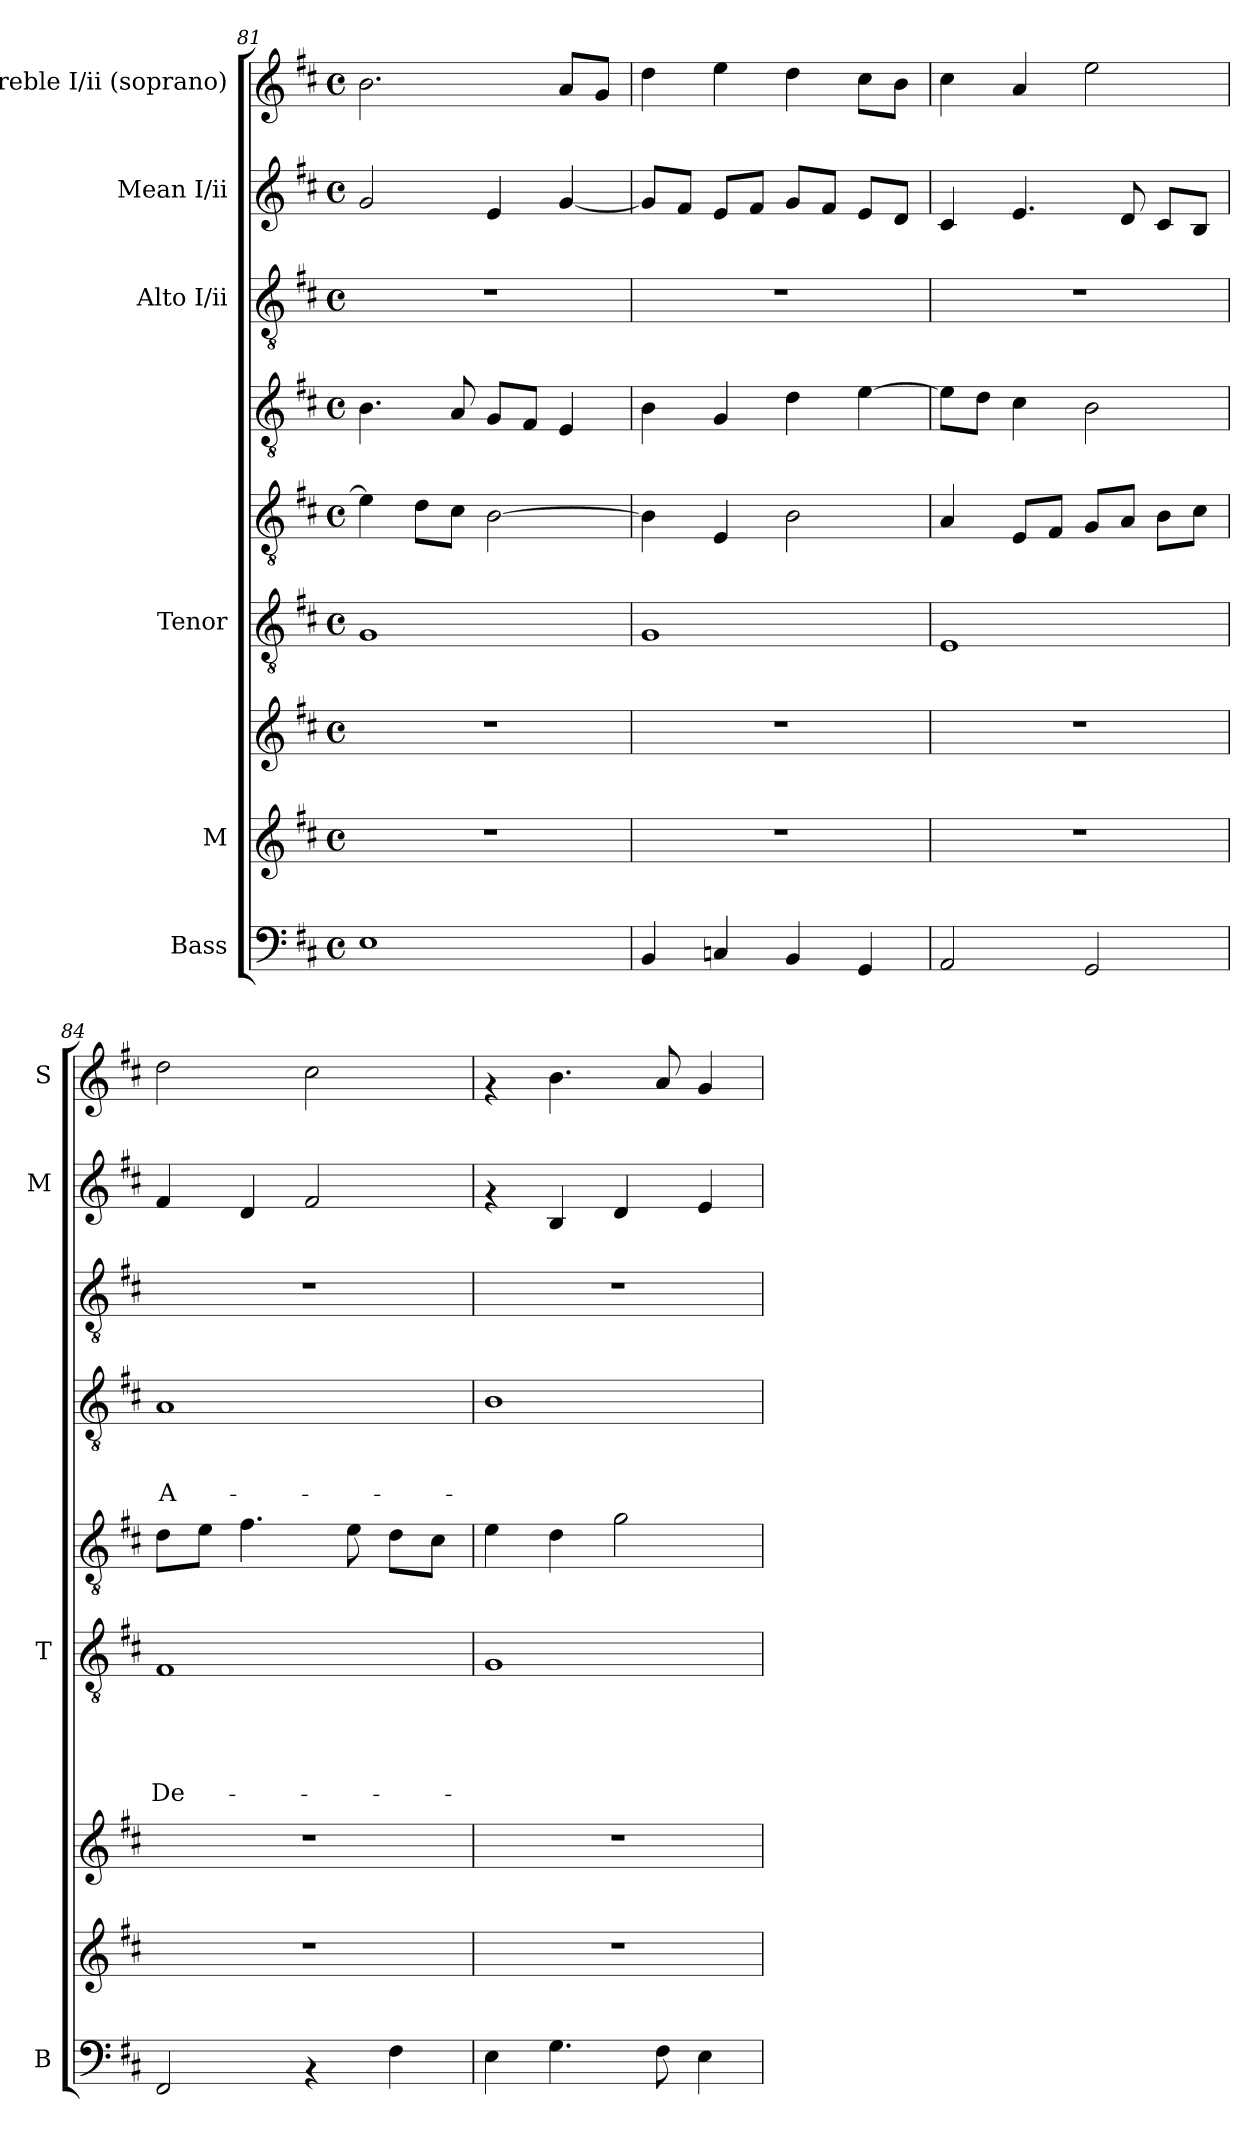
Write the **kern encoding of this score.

**kern	**kern	**kern	**kern	**text	**text	**text	**text	**text	**kern	**kern	**text	**text	**text	**kern	**kern	**kern
*part8	*part7	*part7	*part6	*part6	*part6	*part6	*part6	*part6	*part5	*part4	*part4	*part4	*part4	*part3	*part2	*part1
*staff9	*staff8	*staff7	*staff6	*staff6	*staff6	*staff6	*staff6	*staff6	*staff5	*staff4	*staff4	*staff4	*staff4	*staff3	*staff2	*staff1
*I"Bass	*I"M	*	*I"Tenor	*	*	*	*	*	*	*	*	*	*	*I"Alto I/ii	*I"Mean I/ii	*I"Treble I/ii (soprano)
*I'B	*	*	*I'T	*	*	*	*	*	*	*	*	*	*	*	*I'M	*I'S
*clefF4	*clefG2	*clefG2	*clefGv2	*	*	*	*	*	*clefGv2	*clefGv2	*	*	*	*clefGv2	*clefG2	*clefG2
*k[f#c#]	*k[f#c#]	*k[f#c#]	*k[f#c#]	*	*	*	*	*	*k[f#c#]	*k[f#c#]	*	*	*	*k[f#c#]	*k[f#c#]	*k[f#c#]
*D:	*D:	*D:	*D:	*	*	*	*	*	*D:	*D:	*	*	*	*D:	*D:	*D:
*M4/4	*M4/4	*M4/4	*M4/4	*	*	*	*	*	*M4/4	*M4/4	*	*	*	*M4/4	*M4/4	*M4/4
*met(c)	*met(c)	*met(c)	*met(c)	*	*	*	*	*	*met(c)	*met(c)	*	*	*	*met(c)	*met(c)	*met(c)
=81	=81	=81	=81	=81	=81	=81	=81	=81	=81	=81	=81	=81	=81	=81	=81	=81
1E	1r	1r	1G	.	.	.	.	.	4e\]	4.B\	.	.	.	1r	2g/	2.b\
.	.	.	.	.	.	.	.	.	8d\L	.	.	.	.	.	.	.
.	.	.	.	.	.	.	.	.	8c#\J	8A/	.	.	.	.	.	.
.	.	.	.	.	.	.	.	.	[>2B\	8G/L	.	.	.	.	4e/	.
.	.	.	.	.	.	.	.	.	.	8F#/J	.	.	.	.	.	.
.	.	.	.	.	.	.	.	.	.	4E/	.	.	.	.	[<4g/	8a/L
.	.	.	.	.	.	.	.	.	.	.	.	.	.	.	.	8g/J
=82	=82	=82	=82	=82	=82	=82	=82	=82	=82	=82	=82	=82	=82	=82	=82	=82
4BB/	1r	1r	1G	.	.	.	.	.	4B\]	4B\	.	.	.	1r	8g/L]	4dd\
.	.	.	.	.	.	.	.	.	.	.	.	.	.	.	8f#/J	.
4Cn/	.	.	.	.	.	.	.	.	4E/	4G/	.	.	.	.	8e/L	4ee\
.	.	.	.	.	.	.	.	.	.	.	.	.	.	.	8f#/J	.
4BB/	.	.	.	.	.	.	.	.	2B\	4d\	.	.	.	.	8g/L	4dd\
.	.	.	.	.	.	.	.	.	.	.	.	.	.	.	8f#/J	.
4GG/	.	.	.	.	.	.	.	.	.	[>4e\	.	.	.	.	8e/L	8cc#\L
.	.	.	.	.	.	.	.	.	.	.	.	.	.	.	8d/J	8b\J
=83	=83	=83	=83	=83	=83	=83	=83	=83	=83	=83	=83	=83	=83	=83	=83	=83
2AA/	1r	1r	1E	.	.	.	.	.	4A/	8e\L]	.	.	.	1r	4c#/	4cc#\
.	.	.	.	.	.	.	.	.	.	8d\J	.	.	.	.	.	.
.	.	.	.	.	.	.	.	.	8E/L	4c#\	.	.	.	.	4.e/	4a/
.	.	.	.	.	.	.	.	.	8F#/J	.	.	.	.	.	.	.
2GG/	.	.	.	.	.	.	.	.	8G/L	2B\	.	.	.	.	.	2ee\
.	.	.	.	.	.	.	.	.	8A/J	.	.	.	.	.	8d/	.
.	.	.	.	.	.	.	.	.	8B\L	.	.	.	.	.	8c#/L	.
.	.	.	.	.	.	.	.	.	8c#\J	.	.	.	.	.	8B/J	.
!!LO:LB:g=z
=84	=84	=84	=84	=84	=84	=84	=84	=84	=84	=84	=84	=84	=84	=84	=84	=84
!	!	!	!	!	!	!	!	!LO:LY:b	!	!	!	!	!LO:LY:b:rj	!	!	!
2FF#/	1r	1r	1F#	.	.	.	.	De-	8d\L	1A	.	.	-A-	1r	4f#/	2dd\
.	.	.	.	.	.	.	.	.	8e\J	.	.	.	.	.	.	.
.	.	.	.	.	.	.	.	.	4.f#\	.	.	.	.	.	4d/	.
4rAA	.	.	.	.	.	.	.	.	.	.	.	.	.	.	2f#/	2cc#\
.	.	.	.	.	.	.	.	.	8e\	.	.	.	.	.	.	.
4F#\	.	.	.	.	.	.	.	.	8d\L	.	.	.	.	.	.	.
.	.	.	.	.	.	.	.	.	8c#\J	.	.	.	.	.	.	.
=85	=85	=85	=85	=85	=85	=85	=85	=85	=85	=85	=85	=85	=85	=85	=85	=85
4E\	1r	1r	1G	.	.	.	.	.	4e\	1B	.	.	.	1r	4rf	4rf
4.G\	.	.	.	.	.	.	.	.	4d\	.	.	.	.	.	4B/	4.b\
.	.	.	.	.	.	.	.	.	2g\	.	.	.	.	.	4d/	.
8F#\	.	.	.	.	.	.	.	.	.	.	.	.	.	.	.	8a/
4E\	.	.	.	.	.	.	.	.	.	.	.	.	.	.	4e/	4g/
=	=	=	=	=	=	=	=	=	=	=	=	=	=	=	=	=
*-	*-	*-	*-	*-	*-	*-	*-	*-	*-	*-	*-	*-	*-	*-	*-	*-
